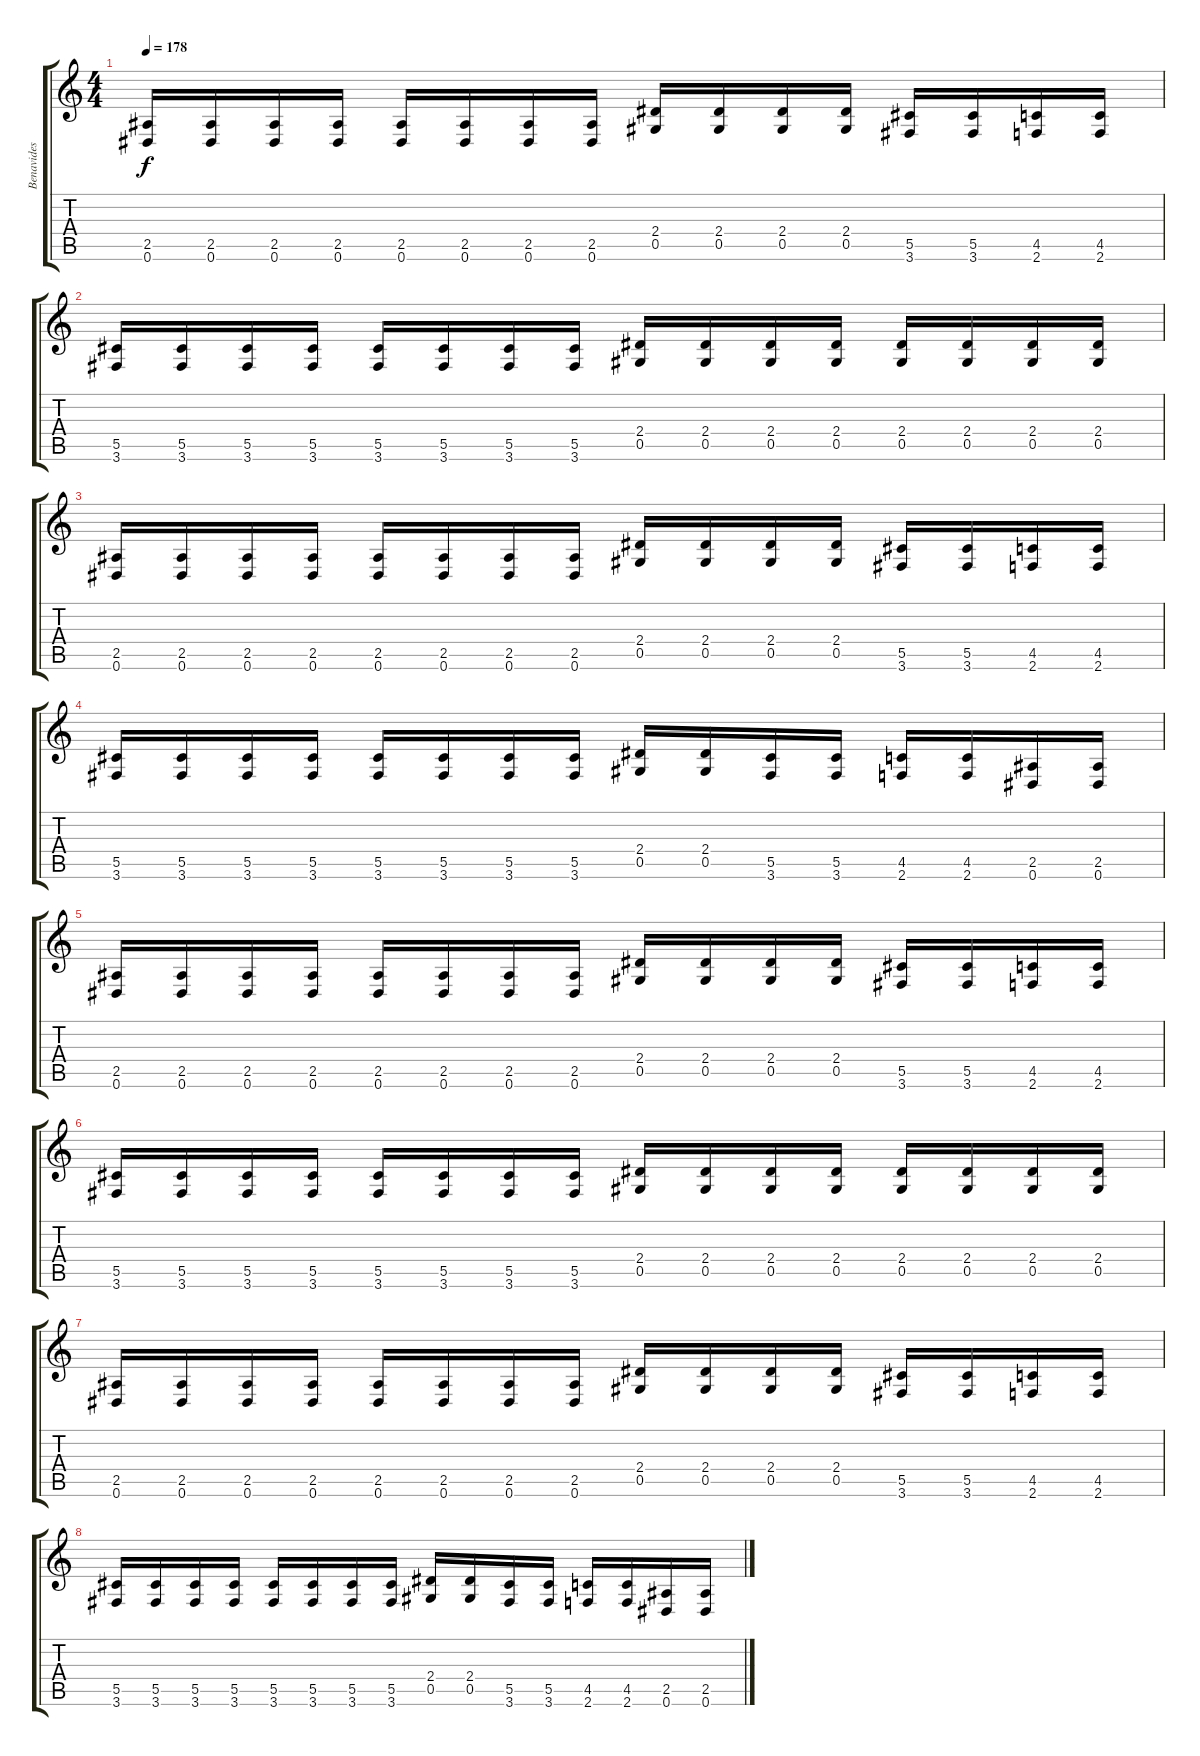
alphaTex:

\track ("Benavides" "Benavides") {instrument distortionguitar}
\staff {score tabs}
\tuning (Eb4 Bb3 Gb3 Db3 Ab2 Eb2) {hide}
\ts (4 4)
\tempo 178
\clef g2
\ks c
(2.5 0.6).16{dy f} (2.5 0.6).16 (2.5 0.6).16 (2.5 0.6).16 (2.5 0.6).16 (2.5 0.6).16 (2.5 0.6).16 (2.5 0.6).16 (2.4 0.5).16 (2.4 0.5).16 (2.4 0.5).16 (2.4 0.5).16 (5.5 3.6).16 (5.5 3.6).16 (4.5 2.6).16 (4.5 2.6).16 |
(5.5 3.6).16 (5.5 3.6).16 (5.5 3.6).16 (5.5 3.6).16 (5.5 3.6).16 (5.5 3.6).16 (5.5 3.6).16 (5.5 3.6).16 (2.4 0.5).16 (2.4 0.5).16 (2.4 0.5).16 (2.4 0.5).16 (2.4 0.5).16 (2.4 0.5).16 (2.4 0.5).16 (2.4 0.5).16 |
(2.5 0.6).16 (2.5 0.6).16 (2.5 0.6).16 (2.5 0.6).16 (2.5 0.6).16 (2.5 0.6).16 (2.5 0.6).16 (2.5 0.6).16 (2.4 0.5).16 (2.4 0.5).16 (2.4 0.5).16 (2.4 0.5).16 (5.5 3.6).16 (5.5 3.6).16 (4.5 2.6).16 (4.5 2.6).16 |
(5.5 3.6).16 (5.5 3.6).16 (5.5 3.6).16 (5.5 3.6).16 (5.5 3.6).16 (5.5 3.6).16 (5.5 3.6).16 (5.5 3.6).16 (2.4 0.5).16 (2.4 0.5).16 (5.5 3.6).16 (5.5 3.6).16 (4.5 2.6).16 (4.5 2.6).16 (2.5 0.6).16 (2.5 0.6).16 |
(2.5 0.6).16 (2.5 0.6).16 (2.5 0.6).16 (2.5 0.6).16 (2.5 0.6).16 (2.5 0.6).16 (2.5 0.6).16 (2.5 0.6).16 (2.4 0.5).16 (2.4 0.5).16 (2.4 0.5).16 (2.4 0.5).16 (5.5 3.6).16 (5.5 3.6).16 (4.5 2.6).16 (4.5 2.6).16 |
(5.5 3.6).16 (5.5 3.6).16 (5.5 3.6).16 (5.5 3.6).16 (5.5 3.6).16 (5.5 3.6).16 (5.5 3.6).16 (5.5 3.6).16 (2.4 0.5).16 (2.4 0.5).16 (2.4 0.5).16 (2.4 0.5).16 (2.4 0.5).16 (2.4 0.5).16 (2.4 0.5).16 (2.4 0.5).16 |
(2.5 0.6).16 (2.5 0.6).16 (2.5 0.6).16 (2.5 0.6).16 (2.5 0.6).16 (2.5 0.6).16 (2.5 0.6).16 (2.5 0.6).16 (2.4 0.5).16 (2.4 0.5).16 (2.4 0.5).16 (2.4 0.5).16 (5.5 3.6).16 (5.5 3.6).16 (4.5 2.6).16 (4.5 2.6).16 |
(5.5 3.6).16 (5.5 3.6).16 (5.5 3.6).16 (5.5 3.6).16 (5.5 3.6).16 (5.5 3.6).16 (5.5 3.6).16 (5.5 3.6).16 (2.4 0.5).16 (2.4 0.5).16 (5.5 3.6).16 (5.5 3.6).16 (4.5 2.6).16 (4.5 2.6).16 (2.5 0.6).16 (2.5 0.6).16
